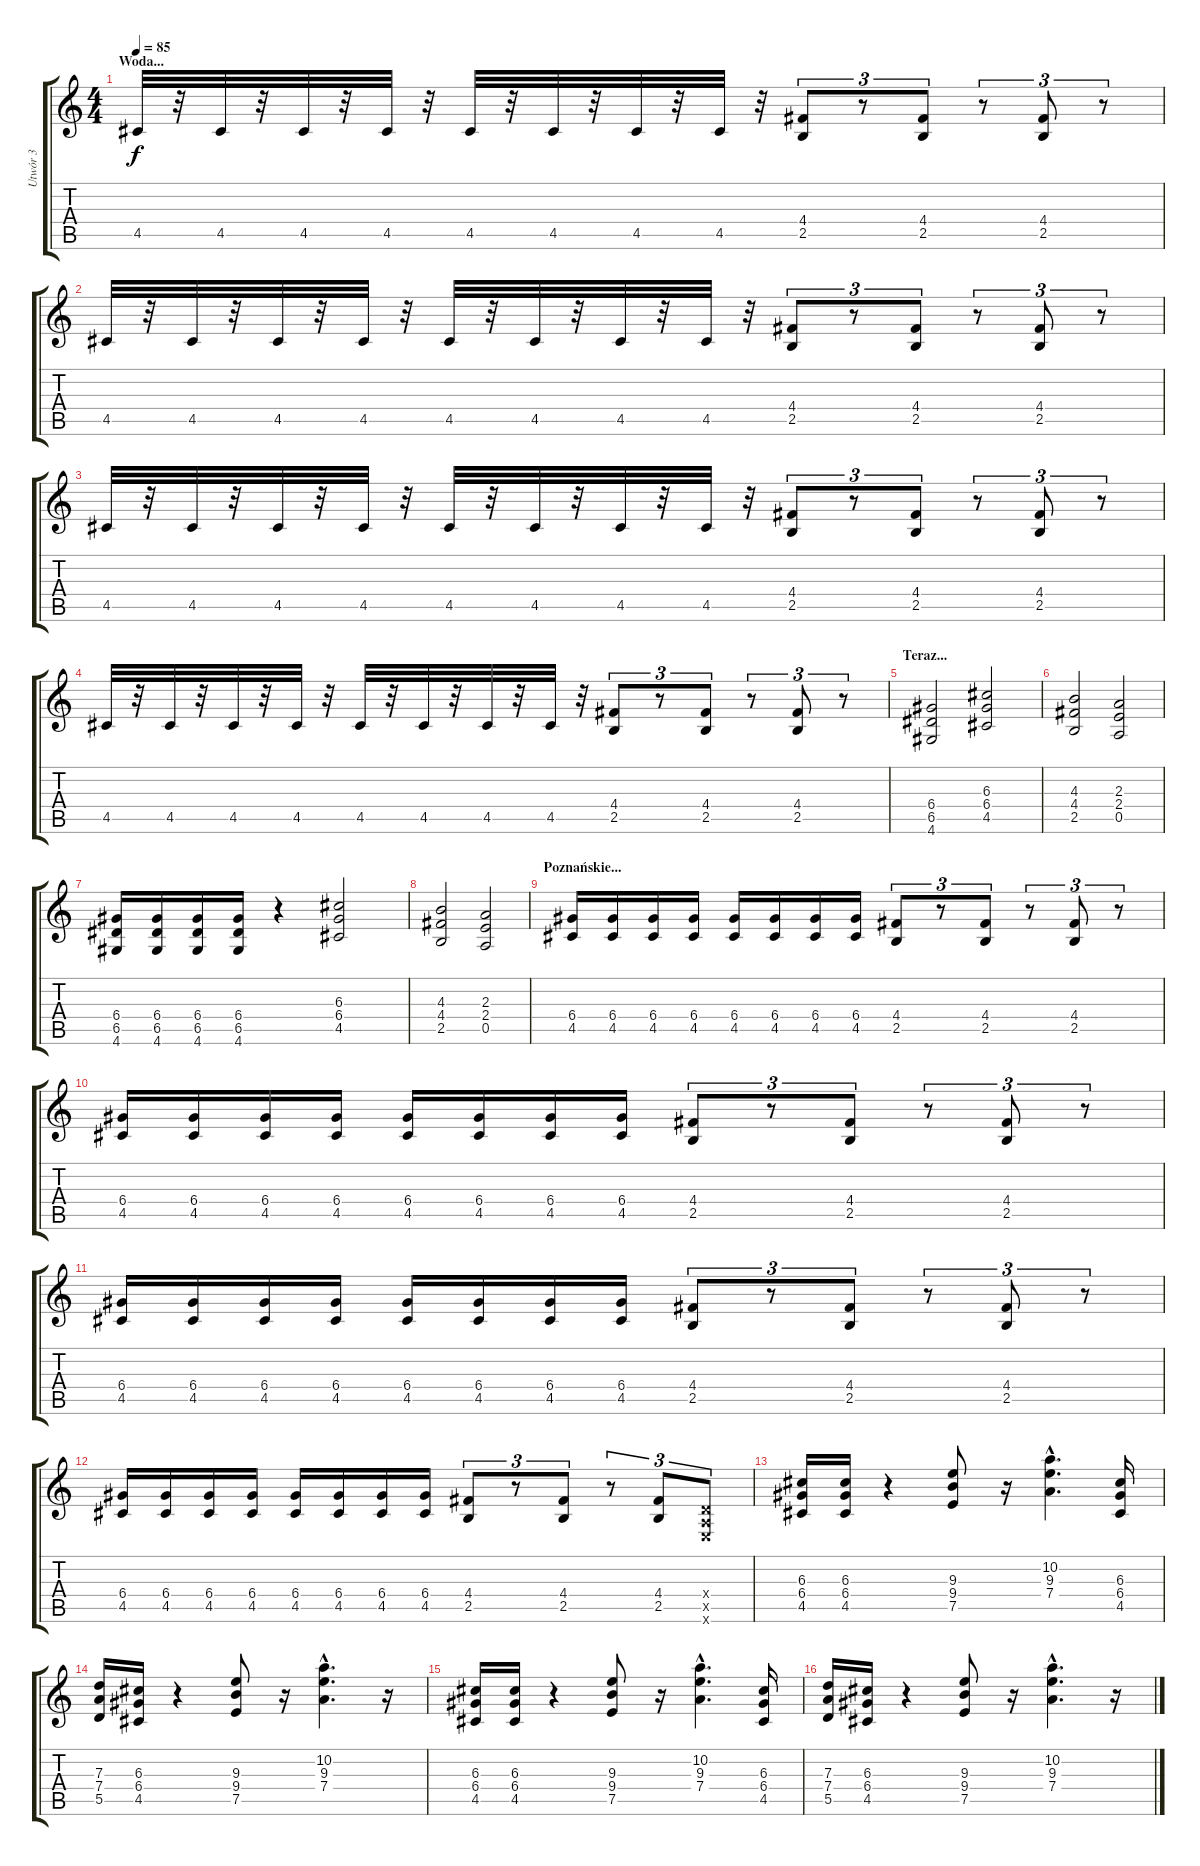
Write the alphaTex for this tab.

\track ("Utwór 3" "Utwór 3") {instrument distortionguitar}
\staff {score tabs}
\tuning (E4 B3 G3 D3 A2 E2) {hide}
\ts (4 4)
\section ("" "Woda...")
\tempo 85
\clef g2
\ks c
4.5.32{dy f} r.32 4.5.32 r.32 4.5.32 r.32 4.5.32 r.32 4.5.32 r.32 4.5.32 r.32 4.5.32 r.32 4.5.32 r.32 (4.4 2.5).8{tu (3 2)} r.8{tu (3 2)} (4.4 2.5).8{tu (3 2)} r.8{tu (3 2)} (4.4 2.5).8{tu (3 2)} r.8{tu (3 2)} |
4.5.32 r.32 4.5.32 r.32 4.5.32 r.32 4.5.32 r.32 4.5.32 r.32 4.5.32 r.32 4.5.32 r.32 4.5.32 r.32 (4.4 2.5).8{tu (3 2)} r.8{tu (3 2)} (4.4 2.5).8{tu (3 2)} r.8{tu (3 2)} (4.4 2.5).8{tu (3 2)} r.8{tu (3 2)} |
4.5.32 r.32 4.5.32 r.32 4.5.32 r.32 4.5.32 r.32 4.5.32 r.32 4.5.32 r.32 4.5.32 r.32 4.5.32 r.32 (4.4 2.5).8{tu (3 2)} r.8{tu (3 2)} (4.4 2.5).8{tu (3 2)} r.8{tu (3 2)} (4.4 2.5).8{tu (3 2)} r.8{tu (3 2)} |
4.5.32 r.32 4.5.32 r.32 4.5.32 r.32 4.5.32 r.32 4.5.32 r.32 4.5.32 r.32 4.5.32 r.32 4.5.32 r.32 (4.4 2.5).8{tu (3 2)} r.8{tu (3 2)} (4.4 2.5).8{tu (3 2)} r.8{tu (3 2)} (4.4 2.5).8{tu (3 2)} r.8{tu (3 2)} |
\section ("" "Teraz...")
(6.4 6.5 4.6).2 (6.3 6.4 4.5).2 |
(4.3 4.4 2.5).2 (2.3 2.4 0.5).2 |
(6.4 6.5 4.6).16 (6.4 6.5 4.6).16 (6.4 6.5 4.6).16 (6.4 6.5 4.6).16 r.4 (6.3 6.4 4.5).2 |
(4.3 4.4 2.5).2 (2.3 2.4 0.5).2 |
\section ("" "Poznańskie...")
(6.4 4.5).16 (6.4 4.5).16 (6.4 4.5).16 (6.4 4.5).16 (6.4 4.5).16 (6.4 4.5).16 (6.4 4.5).16 (6.4 4.5).16 (4.4 2.5).8{tu (3 2)} r.8{tu (3 2)} (4.4 2.5).8{tu (3 2)} r.8{tu (3 2)} (4.4 2.5).8{tu (3 2)} r.8{tu (3 2)} |
(6.4 4.5).16 (6.4 4.5).16 (6.4 4.5).16 (6.4 4.5).16 (6.4 4.5).16 (6.4 4.5).16 (6.4 4.5).16 (6.4 4.5).16 (4.4 2.5).8{tu (3 2)} r.8{tu (3 2)} (4.4 2.5).8{tu (3 2)} r.8{tu (3 2)} (4.4 2.5).8{tu (3 2)} r.8{tu (3 2)} |
(6.4 4.5).16 (6.4 4.5).16 (6.4 4.5).16 (6.4 4.5).16 (6.4 4.5).16 (6.4 4.5).16 (6.4 4.5).16 (6.4 4.5).16 (4.4 2.5).8{tu (3 2)} r.8{tu (3 2)} (4.4 2.5).8{tu (3 2)} r.8{tu (3 2)} (4.4 2.5).8{tu (3 2)} r.8{tu (3 2)} |
(6.4 4.5).16 (6.4 4.5).16 (6.4 4.5).16 (6.4 4.5).16 (6.4 4.5).16 (6.4 4.5).16 (6.4 4.5).16 (6.4 4.5).16 (4.4 2.5).8{tu (3 2)} r.8{tu (3 2)} (4.4 2.5).8{tu (3 2)} r.8{tu (3 2)} (4.4 2.5).8{tu (3 2)} (0.4{x} 0.5{x} 0.6{x}).8{tu (3 2)} |
(6.3 6.4 4.5).16 (6.3 6.4 4.5).16 r.4 (9.3 9.4 7.5).8 r.16 (10.2{hac} 9.3{hac} 7.4{hac}).4{d} (6.3 6.4 4.5).16 |
(7.3 7.4 5.5).16 (6.3 6.4 4.5).16 r.4 (9.3 9.4 7.5).8 r.16 (10.2{hac} 9.3{hac} 7.4{hac}).4{d} r.16 |
(6.3 6.4 4.5).16 (6.3 6.4 4.5).16 r.4 (9.3 9.4 7.5).8 r.16 (10.2{hac} 9.3{hac} 7.4{hac}).4{d} (6.3 6.4 4.5).16 |
(7.3 7.4 5.5).16 (6.3 6.4 4.5).16 r.4 (9.3 9.4 7.5).8 r.16 (10.2{hac} 9.3{hac} 7.4{hac}).4{d} r.16
